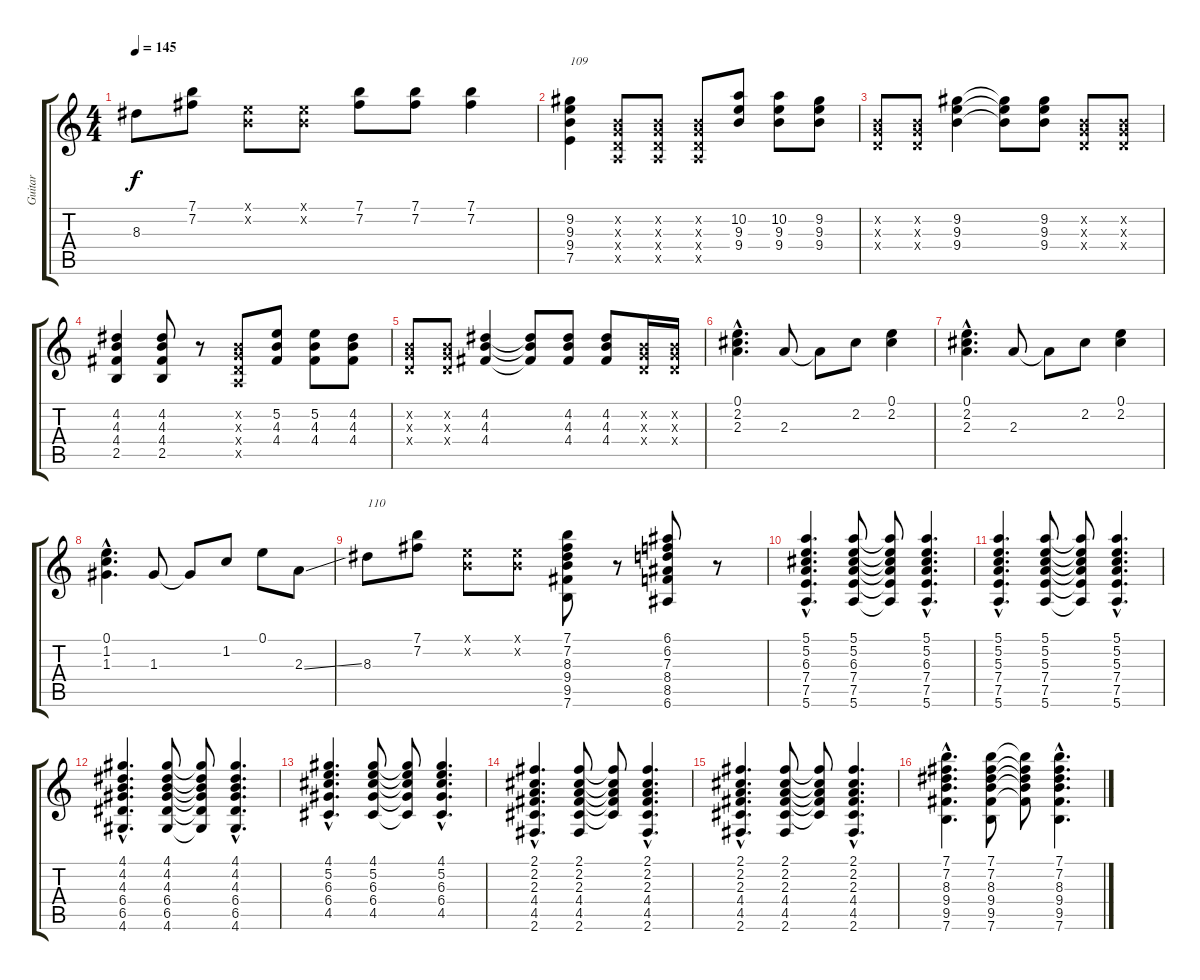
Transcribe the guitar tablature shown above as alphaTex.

\track ("Guitar" "Guitar") {instrument overdrivenguitar}
\staff {score tabs}
\tuning (E4 B3 G3 D3 A2 E2) {hide}
\ts (4 4)
\tempo 145
\clef g2
\ks c
8.3.8{dy f} (7.1 7.2).8 (0.1{x} 0.2{x}).8 (0.1{x} 0.2{x}).8 (7.1 7.2).8 (7.1 7.2).8 (7.1 7.2).4 |
(9.2 9.3 9.4 7.5).4{txt "109"} (0.2{x} 0.3{x} 0.4{x} 0.5{x}).8 (0.2{x} 0.3{x} 0.4{x} 0.5{x}).8 (0.2{x} 0.3{x} 0.4{x} 0.5{x}).8 (10.2 9.3 9.4).8 (10.2 9.3 9.4).8 (9.2 9.3 9.4).8 |
(0.2{x} 0.3{x} 0.4{x}).8 (0.2{x} 0.3{x} 0.4{x}).8 (9.2 9.3 9.4).4 (9.2{t} 9.3{t} 9.4{t}).8 (9.2 9.3 9.4).8 (0.2{x} 0.3{x} 0.4{x}).8 (0.2{x} 0.3{x} 0.4{x}).8 |
(4.2 4.3 4.4 2.5).4 (4.2 4.3 4.4 2.5).8 r.8 (0.2{x} 0.3{x} 0.4{x} 0.5{x}).8 (5.2 4.3 4.4).8 (5.2 4.3 4.4).8 (4.2 4.3 4.4).8 |
(0.2{x} 0.3{x} 0.4{x}).8 (0.2{x} 0.3{x} 0.4{x}).8 (4.2 4.3 4.4).4 (4.2{t} 4.3{t} 4.4{t}).8 (4.2 4.3 4.4).8 (4.2 4.3 4.4).8 (0.2{x} 0.3{x} 0.4{x}).16 (0.2{x} 0.3{x} 0.4{x}).16 |
(0.1{hac} 2.2{hac} 2.3{hac}).4{d} 2.3.8 2.3{t}.8 2.2.8 (0.1 2.2).4 |
(0.1{hac} 2.2{hac} 2.3{hac}).4{d} 2.3.8 2.3{t}.8 2.2.8 (0.1 2.2).4 |
(0.1{hac} 1.2{hac} 1.3{hac}).4{d} 1.3.8 1.3{t}.8 1.2.8 0.1.8 2.3{ss}.8 |
8.3.8{txt "110"} (7.1 7.2).8 (0.1{x} 0.2{x}).8 (0.1{x} 0.2{x}).8 (7.1 7.2 8.3 9.4 9.5 7.6).8 r.8 (6.1 6.2 7.3 8.4 8.5 6.6).8 r.8 |
(5.1{hac} 5.2{hac} 6.3{hac} 7.4{hac} 7.5{hac} 5.6{hac}).4{d} (5.1 5.2 6.3 7.4 7.5 5.6).8 (5.1{t} 5.2{t} 6.3{t} 7.4{t} 7.5{t} 5.6{t}).8 (5.1{hac} 5.2{hac} 6.3{hac} 7.4{hac} 7.5{hac} 5.6{hac}).4{d} |
(5.1{hac} 5.2{hac} 5.3{hac} 7.4{hac} 7.5{hac} 5.6{hac}).4{d} (5.1 5.2 5.3 7.4 7.5 5.6).8 (5.1{t} 5.2{t} 5.3{t} 7.4{t} 7.5{t} 5.6{t}).8 (5.1{hac} 5.2{hac} 5.3{hac} 7.4{hac} 7.5{hac} 5.6{hac}).4{d} |
(4.1{hac} 4.2{hac} 4.3{hac} 6.4{hac} 6.5{hac} 4.6{hac}).4{d} (4.1 4.2 4.3 6.4 6.5 4.6).8 (4.1{t} 4.2{t} 4.3{t} 6.4{t} 6.5{t} 4.6{t}).8 (4.1{hac} 4.2{hac} 4.3{hac} 6.4{hac} 6.5{hac} 4.6{hac}).4{d} |
(4.1{hac} 5.2{hac} 6.3{hac} 6.4{hac} 4.5{hac}).4{d} (4.1 5.2 6.3 6.4 4.5).8 (4.1{t} 5.2{t} 6.3{t} 6.4{t} 4.5{t}).8 (4.1{hac} 5.2{hac} 6.3{hac} 6.4{hac} 4.5{hac}).4{d} |
(2.1{hac} 2.2{hac} 2.3{hac} 4.4{hac} 4.5{hac} 2.6{hac}).4{d} (2.1 2.2 2.3 4.4 4.5 2.6).8 (2.1{t} 2.2{t} 2.3{t} 4.4{t} 4.5{t}).8 (2.1{hac} 2.2{hac} 2.3{hac} 4.4{hac} 4.5{hac} 2.6{hac}).4{d} |
(2.1{hac} 2.2{hac} 2.3{hac} 4.4{hac} 4.5{hac} 2.6{hac}).4{d} (2.1 2.2 2.3 4.4 4.5 2.6).8 (2.1{t} 2.2{t} 2.3{t} 4.4{t} 4.5{t}).8 (2.1{hac} 2.2{hac} 2.3{hac} 4.4{hac} 4.5{hac} 2.6{hac}).4{d} |
(7.1{hac} 7.2{hac} 8.3{hac} 9.4{hac} 9.5{hac} 7.6{hac}).4{d} (7.1 7.2 8.3 9.4 9.5 7.6).8 (7.1{t} 7.2{t} 8.3{t} 9.4{t} 9.5{t}).8 (7.1{hac} 7.2{hac} 8.3{hac} 9.4{hac} 9.5{hac} 7.6{hac}).4{d}
